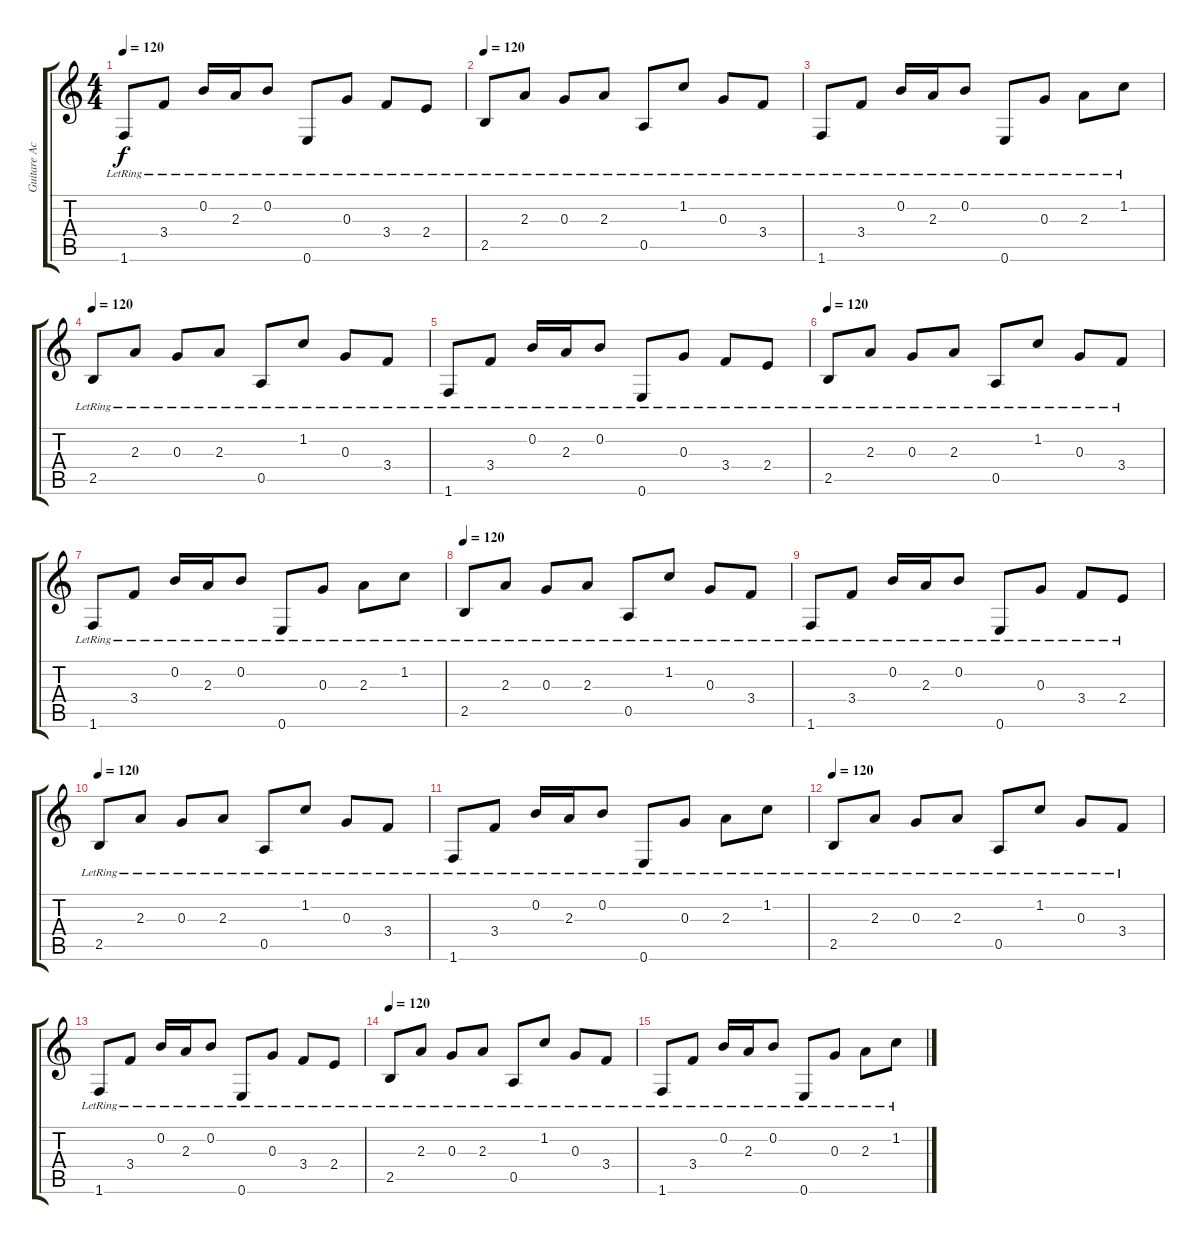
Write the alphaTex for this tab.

\track ("Guitare Acoustique" "Guitare Ac") {instrument acousticguitarsteel}
\staff {score tabs}
\tuning (E4 B3 G3 D3 A2 E2) {hide}
\ts (4 4)
\tempo 120
\clef g2
\ks c
1.6{lr}.8{dy f} 3.4{lr}.8 0.2{lr}.16 2.3{lr}.16 0.2{lr}.8 0.6{lr}.8 0.3{lr}.8 3.4{lr}.8 2.4{lr}.8 |
\tempo 120
2.5{lr}.8 2.3{lr}.8 0.3{lr}.8 2.3{lr}.8 0.5{lr}.8 1.2{lr}.8 0.3{lr}.8 3.4{lr}.8 |
1.6{lr}.8 3.4{lr}.8 0.2{lr}.16 2.3{lr}.16 0.2{lr}.8 0.6{lr}.8 0.3{lr}.8 2.3{lr}.8 1.2{lr}.8 |
\tempo 120
2.5{lr}.8 2.3{lr}.8 0.3{lr}.8 2.3{lr}.8 0.5{lr}.8 1.2{lr}.8 0.3{lr}.8 3.4{lr}.8 |
1.6{lr}.8 3.4{lr}.8 0.2{lr}.16 2.3{lr}.16 0.2{lr}.8 0.6{lr}.8 0.3{lr}.8 3.4{lr}.8 2.4{lr}.8 |
\tempo 120
2.5{lr}.8 2.3{lr}.8 0.3{lr}.8 2.3{lr}.8 0.5{lr}.8 1.2{lr}.8 0.3{lr}.8 3.4{lr}.8 |
1.6{lr}.8 3.4{lr}.8 0.2{lr}.16 2.3{lr}.16 0.2{lr}.8 0.6{lr}.8 0.3{lr}.8 2.3{lr}.8 1.2{lr}.8 |
\tempo 120
2.5{lr}.8 2.3{lr}.8 0.3{lr}.8 2.3{lr}.8 0.5{lr}.8 1.2{lr}.8 0.3{lr}.8 3.4{lr}.8 |
1.6{lr}.8 3.4{lr}.8 0.2{lr}.16 2.3{lr}.16 0.2{lr}.8 0.6{lr}.8 0.3{lr}.8 3.4{lr}.8 2.4{lr}.8 |
\tempo 120
2.5{lr}.8 2.3{lr}.8 0.3{lr}.8 2.3{lr}.8 0.5{lr}.8 1.2{lr}.8 0.3{lr}.8 3.4{lr}.8 |
1.6{lr}.8 3.4{lr}.8 0.2{lr}.16 2.3{lr}.16 0.2{lr}.8 0.6{lr}.8 0.3{lr}.8 2.3{lr}.8 1.2{lr}.8 |
\tempo 120
2.5{lr}.8 2.3{lr}.8 0.3{lr}.8 2.3{lr}.8 0.5{lr}.8 1.2{lr}.8 0.3{lr}.8 3.4{lr}.8 |
1.6{lr}.8 3.4{lr}.8 0.2{lr}.16 2.3{lr}.16 0.2{lr}.8 0.6{lr}.8 0.3{lr}.8 3.4{lr}.8 2.4{lr}.8 |
\tempo 120
2.5{lr}.8 2.3{lr}.8 0.3{lr}.8 2.3{lr}.8 0.5{lr}.8 1.2{lr}.8 0.3{lr}.8 3.4{lr}.8 |
1.6{lr}.8 3.4{lr}.8 0.2{lr}.16 2.3{lr}.16 0.2{lr}.8 0.6{lr}.8 0.3{lr}.8 2.3{lr}.8 1.2{lr}.8
